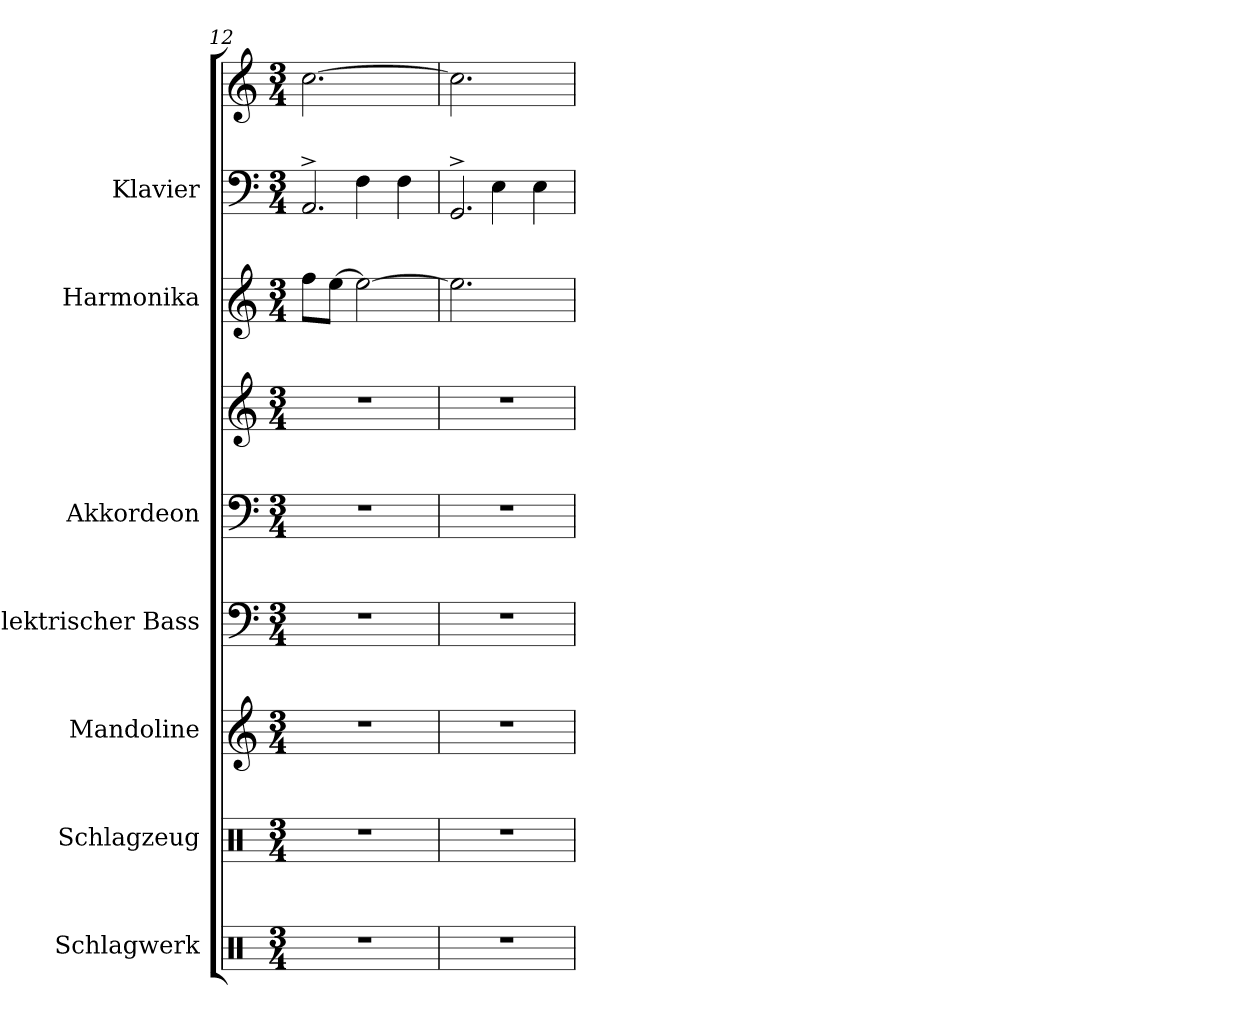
**kern	**kern	**kern	**kern	**kern	**kern	**kern	**kern	**kern
*part7	*part6	*part5	*part4	*part3	*part3	*part2	*part1	*part1
*staff9	*staff8	*staff7	*staff6	*staff5	*staff4	*staff3	*staff2	*staff1
*I"Schlagwerk	*I"Schlagzeug	*I"Mandoline	*I"Elektrischer Bass	*I"Akkordeon	*	*I"Harmonika	*I"Klavier	*
*I'Schlw.	*I'Schlgz.	*I'Mand.	*I'E-B.	*I'Akk.	*	*	*I'Klav.	*
*clefX	*clefX	*clefG2	*clefF4	*clefF4	*clefG2	*clefG2	*clefF4	*clefG2
*	*	*	*ITrd7c12	*	*	*	*	*
*k[]	*k[]	*k[]	*k[]	*k[]	*k[]	*k[]	*k[]	*k[]
*M3/4	*M3/4	*M3/4	*M3/4	*M3/4	*M3/4	*M3/4	*M3/4	*M3/4
=12	=12	=12	=12	=12	=12	=12	=12	=12
*	*	*	*	*	*	*	*^	*
2.r	2.r	2.r	2.r	2.r	2.r	8ff\L	2.AA^/	4ryy	[2.cc\
.	.	.	.	.	.	[8ee\J	.	.	.
.	.	.	.	.	.	2ee\_	.	4F\	.
.	.	.	.	.	.	.	.	4F\	.
=13	=13	=13	=13	=13	=13	=13	=13	=13	=13
2.r	2.r	2.r	2.r	2.r	2.r	2.ee\]	2.GG^/	4ryy	2.cc\]
.	.	.	.	.	.	.	.	4E\	.
.	.	.	.	.	.	.	.	4E\	.
*	*	*	*	*	*	*	*v	*v	*
=	=	=	=	=	=	=	=	=
*-	*-	*-	*-	*-	*-	*-	*-	*-
